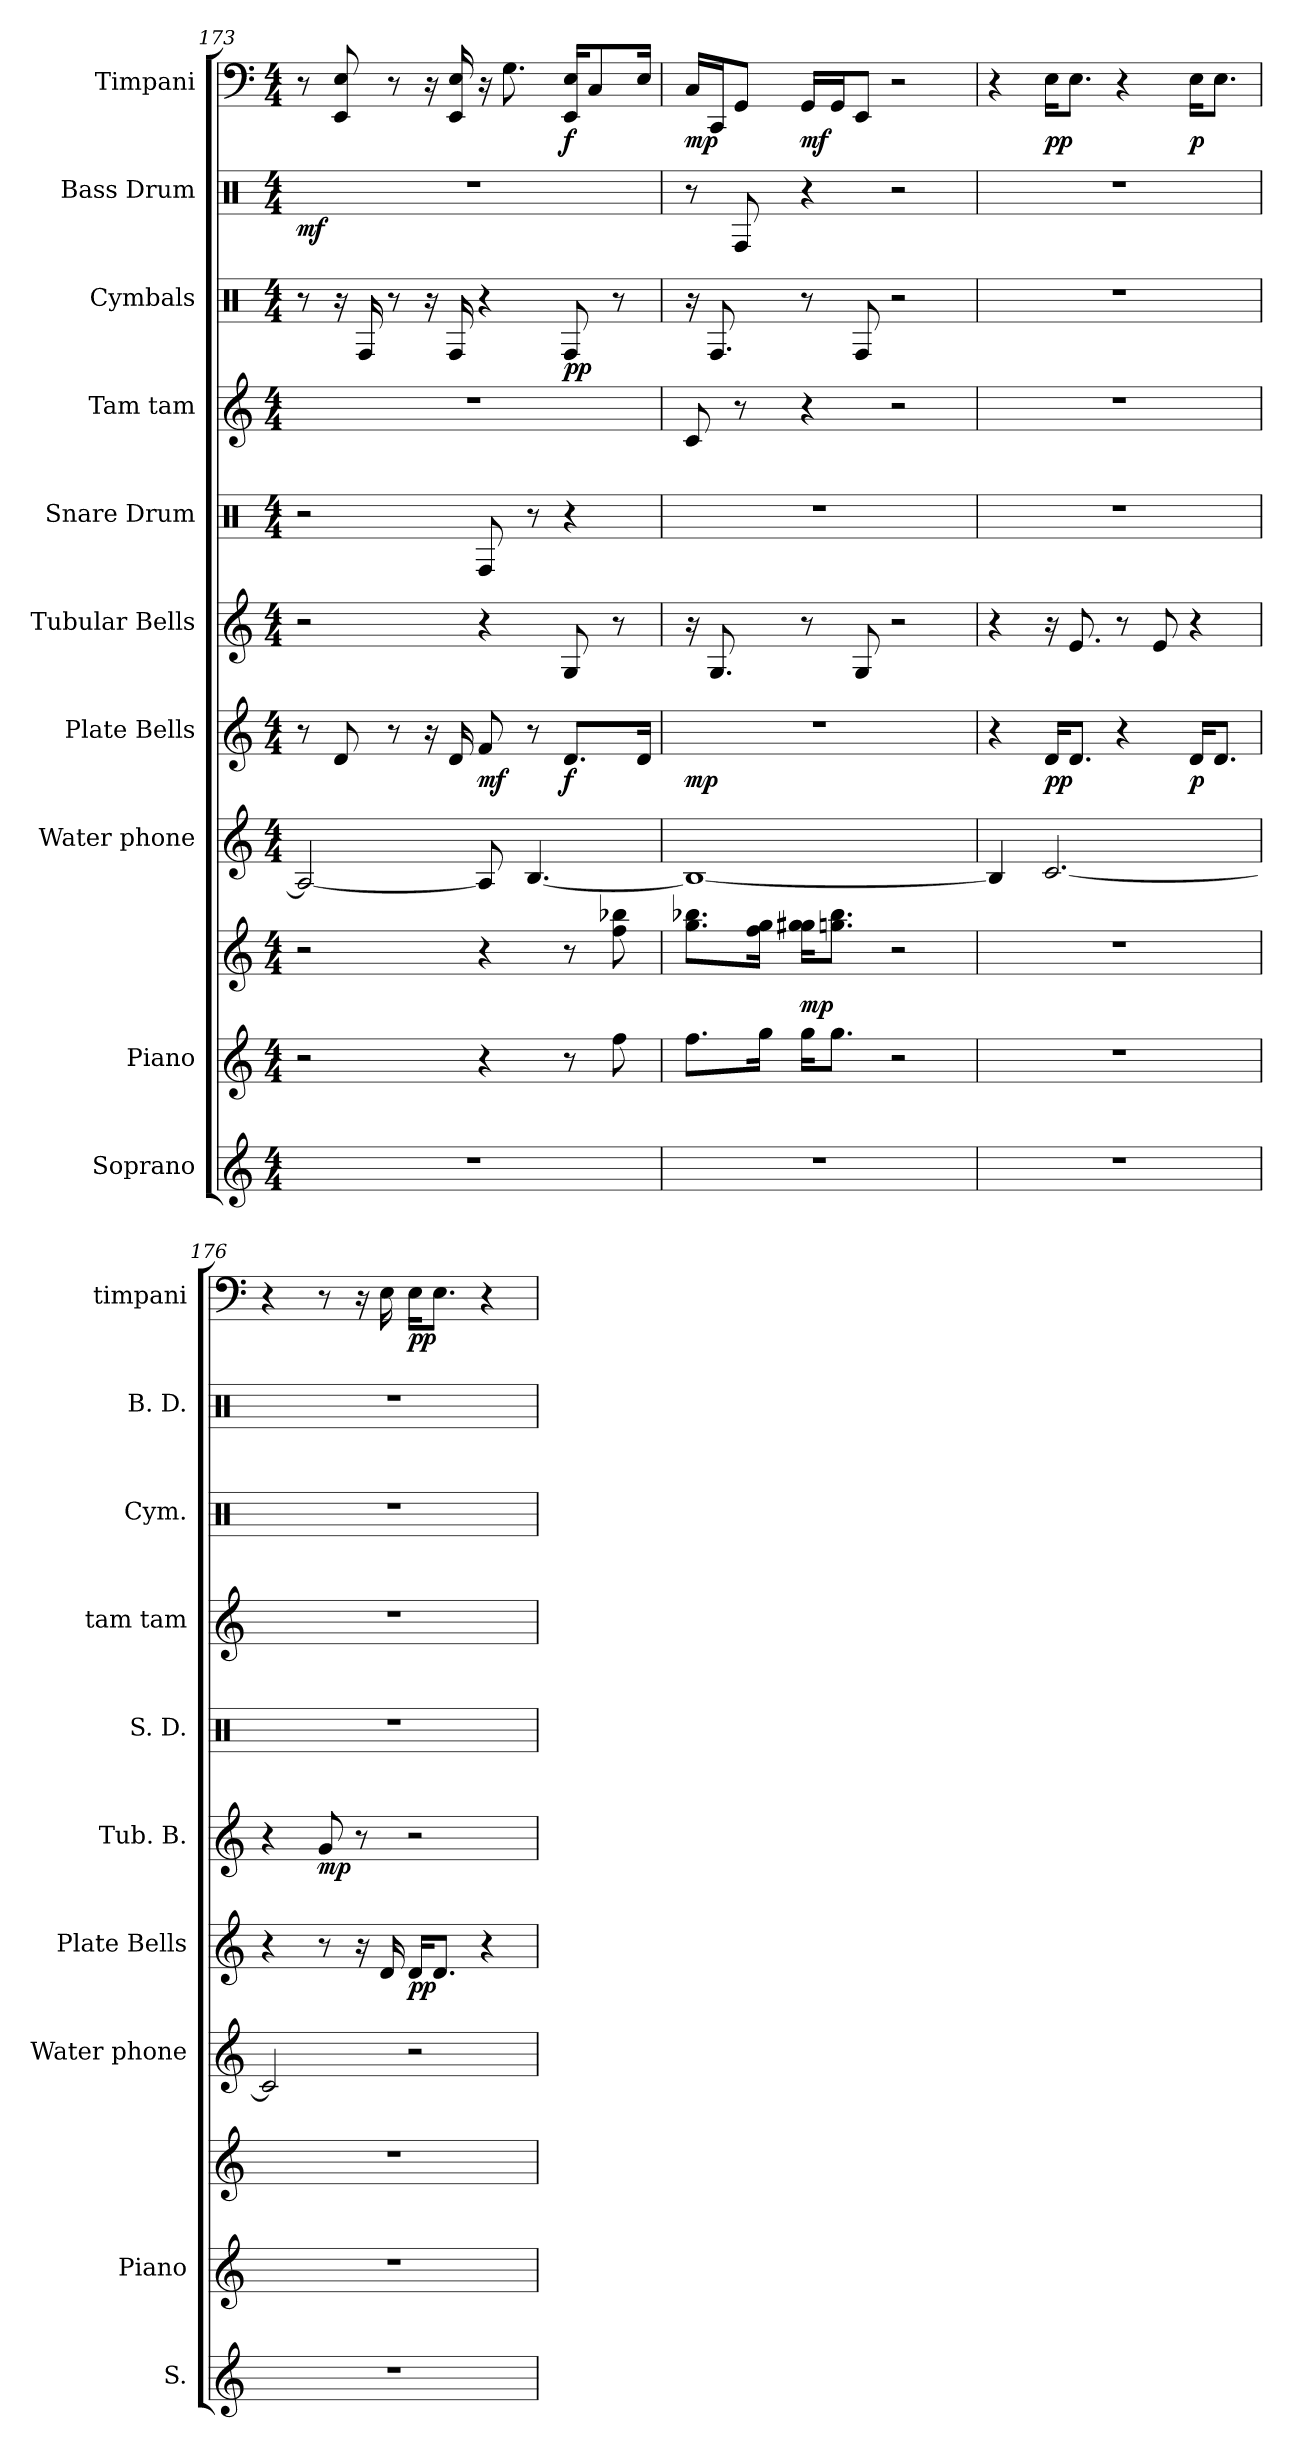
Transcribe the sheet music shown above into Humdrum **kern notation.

**kern	**kern	**kern	**dynam	**kern	**kern	**dynam	**kern	**dynam	**kern	**kern	**kern	**dynam	**kern	**dynam	**kern	**dynam
*part10	*part9	*part9	*part9	*part8	*part7	*part7	*part6	*part6	*part5	*part4	*part3	*part3	*part2	*part2	*part1	*part1
*staff11	*staff10	*staff9	*staff9/10	*staff8	*staff7	*staff7	*staff6	*staff6	*staff5	*staff4	*staff3	*staff3	*staff2	*staff2	*staff1	*staff1
*I"Soprano	*I"Piano	*	*	*I"Water phone	*I"Plate Bells	*	*I"Tubular Bells	*	*I"Snare Drum	*I"Tam tam	*I"Cymbals	*	*I"Bass Drum	*	*I"Timpani	*
*I'S.	*I'Piano	*	*	*I'Water phone	*I'Plate Bells	*	*I'Tub. B.	*	*I'S. D.	*I'tam tam	*I'Cym.	*	*I'B. D.	*	*I'timpani	*
*clefG2	*clefG2	*clefG2	*	*clefG2	*clefG2	*	*clefG2	*	*clefX	*clefG2	*clefX	*	*clefX	*	*clefF4	*
*k[]	*k[]	*k[]	*	*k[]	*k[]	*	*k[]	*	*k[]	*k[]	*k[]	*	*k[]	*	*k[]	*
*C:	*C:	*C:	*	*C:	*C:	*	*C:	*	*C:	*C:	*C:	*	*C:	*	*C:	*
*M4/4	*M4/4	*M4/4	*	*M4/4	*M4/4	*	*M4/4	*	*M4/4	*M4/4	*M4/4	*	*M4/4	*	*M4/4	*
=173	=173	=173	=173	=173	=173	=173	=173	=173	=173	=173	=173	=173	=173	=173	=173	=173
1r	2r	2r	.	2Ai/_	8r	.	2r	.	2r	1r	8r	.	1r	mf	8r	.
.	.	.	.	.	8di/	.	.	.	.	.	16r	.	.	.	8EEi/ 8Ei	.
.	.	.	.	.	.	.	.	.	.	.	16RFi/	.	.	.	.	.
.	.	.	.	.	8r	.	.	.	.	.	8r	.	.	.	8r	.
.	.	.	.	.	16r	.	.	.	.	.	16r	.	.	.	16r	.
.	.	.	.	.	16di/	.	.	.	.	.	16RFi/	.	.	.	16EEi/ 16Ei	.
.	4r	4r	.	8Ai/]	8fi/	mf	4r	.	8RFi/	.	4r	.	.	.	16r	.
.	.	.	.	.	.	.	.	.	.	.	.	.	.	.	8.Gi\	.
.	.	.	.	[4.Bi/	8r	.	.	.	8r	.	.	.	.	.	.	.
.	8r	8r	.	.	8.di/L	f	8Gi/	.	4r	.	8RFi/	pp	.	.	16EEi/ 16EiKL	f
.	.	.	.	.	.	.	.	.	.	.	.	.	.	.	8Ci/	.
.	8ffi\	8ffi\ 8bb-Xi	.	.	.	.	8r	.	.	.	8r	.	.	.	.	.
.	.	.	.	.	16di/Jk	.	.	.	.	.	.	.	.	.	16Ei/Jk	.
!!LO:PB:g=z
=174	=174	=174	=174	=174	=174	=174	=174	=174	=174	=174	=174	=174	=174	=174	=174	=174
1r	8.ffi\L	8.ggi\ 8.bb-XiL	.	1Bi_	1r	mp	16r	.	1r	8ci/	16r	.	8r	.	16Ci/LL	mp
.	.	.	.	.	.	.	8.Gi/	.	.	.	8.RFi/	.	.	.	16CCi/J	.
.	.	.	.	.	.	.	.	.	.	8r	.	.	8RFi/	.	8GGi/J	.
.	16ggi\Jk	16ffi\ 16ggiJk	.	.	.	.	.	.	.	.	.	.	.	.	.	.
.	16ggi\KL	16gg#Xi\ 16gg#iKL	mp	.	.	.	8r	.	.	4r	8r	.	4r	.	16GGi/LL	mf
.	8.ggi\J	8.ggni\ 8.bb-iJ	.	.	.	.	.	.	.	.	.	.	.	.	16GGi/J	.
.	.	.	.	.	.	.	8Gi/	.	.	.	8RFi/	.	.	.	8EEi/J	.
.	2r	2r	.	.	.	.	2r	.	.	2r	2r	.	2r	.	2r	.
=175	=175	=175	=175	=175	=175	=175	=175	=175	=175	=175	=175	=175	=175	=175	=175	=175
1r	1r	1r	.	4Bi/]	4r	.	4r	.	1r	1r	1r	.	1r	.	4r	.
.	.	.	.	[2.ci/	16di/KL	pp	16r	.	.	.	.	.	.	.	16Ei\KL	pp
.	.	.	.	.	8.di/J	.	8.ei/	.	.	.	.	.	.	.	8.Ei\J	.
.	.	.	.	.	4r	.	8r	.	.	.	.	.	.	.	4r	.
.	.	.	.	.	.	.	8ei/	.	.	.	.	.	.	.	.	.
.	.	.	.	.	16di/KL	p	4r	.	.	.	.	.	.	.	16Ei\KL	p
.	.	.	.	.	8.di/J	.	.	.	.	.	.	.	.	.	8.Ei\J	.
=176	=176	=176	=176	=176	=176	=176	=176	=176	=176	=176	=176	=176	=176	=176	=176	=176
1r	1r	1r	.	2ci/]	4r	.	4r	.	1r	1r	1r	.	1r	.	4r	.
.	.	.	.	.	8r	.	8gi/	mp	.	.	.	.	.	.	8r	.
.	.	.	.	.	16r	.	8r	.	.	.	.	.	.	.	16r	.
.	.	.	.	.	16di/	.	.	.	.	.	.	.	.	.	16Ei\	.
.	.	.	.	2r	16di/KL	pp	2r	.	.	.	.	.	.	.	16Ei\KL	pp
.	.	.	.	.	8.di/J	.	.	.	.	.	.	.	.	.	8.Ei\J	.
.	.	.	.	.	4r	.	.	.	.	.	.	.	.	.	4r	.
=	=	=	=	=	=	=	=	=	=	=	=	=	=	=	=	=
*-	*-	*-	*-	*-	*-	*-	*-	*-	*-	*-	*-	*-	*-	*-	*-	*-
